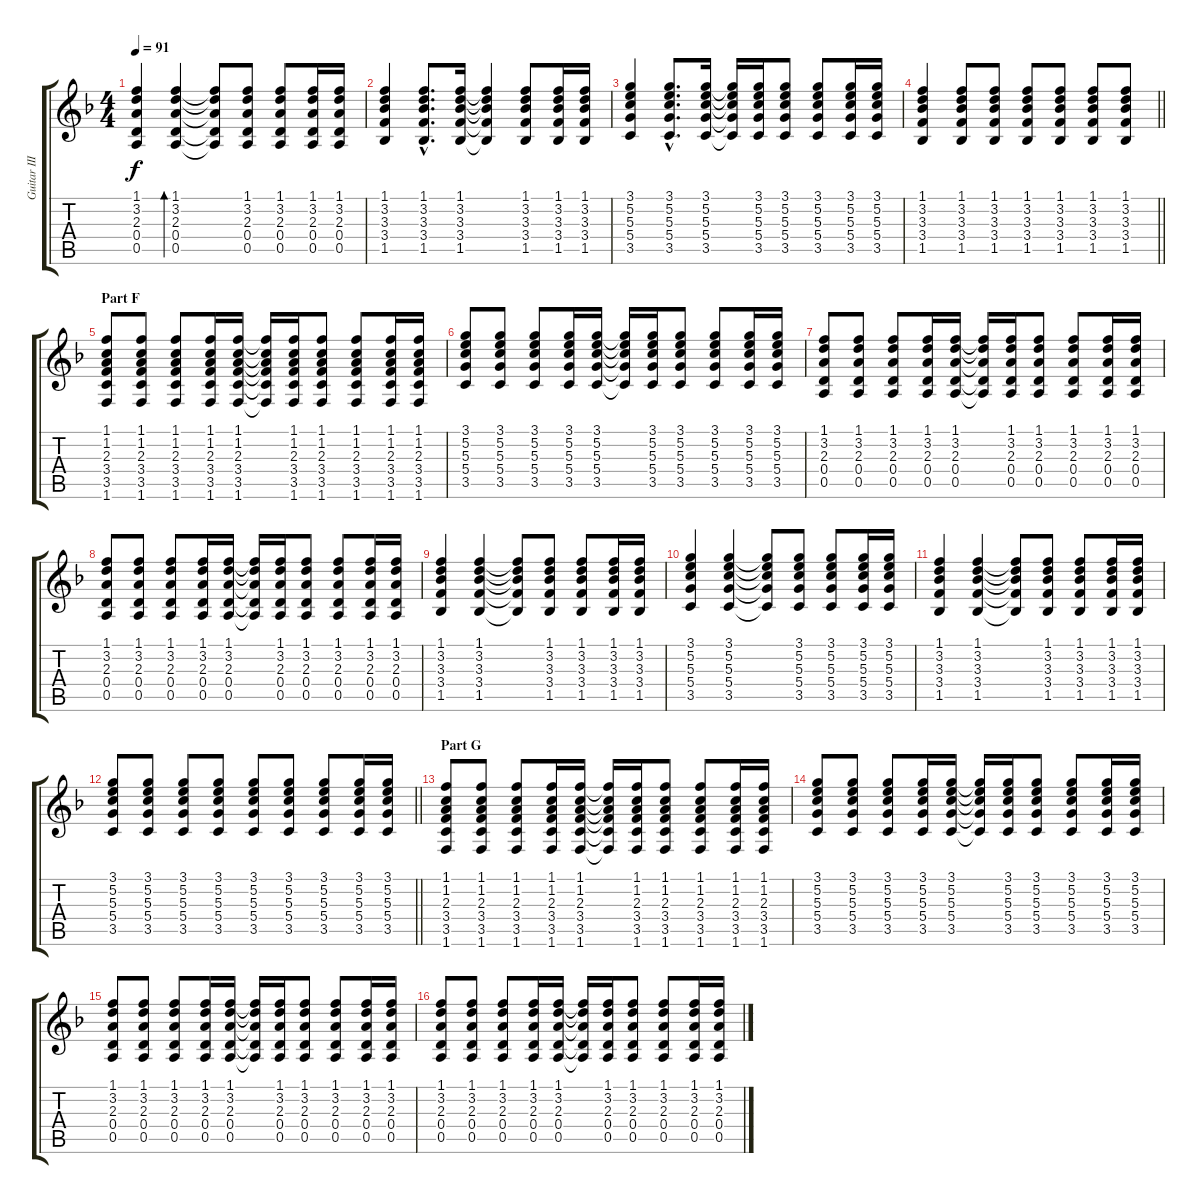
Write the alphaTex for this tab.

\track ("Guitar III (Inoran)" "Guitar III") {instrument acousticguitarsteel}
\staff {score tabs}
\tuning (E4 B3 G3 D3 A2 E2) {hide}
\ts (4 4)
\tempo 91
\clef g2
\ks f
(1.1 3.2 2.3 0.4 0.5).4{dy f} (1.1 3.2 2.3 0.4 0.5).4{bd 120} (1.1{t} 3.2{t} 2.3{t} 0.4{t} 0.5{t}).8 (1.1 3.2 2.3 0.4 0.5).8 (1.1 3.2 2.3 0.4 0.5).8 (1.1 3.2 2.3 0.4 0.5).16 (1.1 3.2 2.3 0.4 0.5).16 |
(1.1 3.2 3.3 3.4 1.5).4 (1.1{hac} 3.2{hac} 3.3{hac} 3.4{hac} 1.5{hac}).8{d} (1.1 3.2 3.3 3.4 1.5).16 (1.1{t} 3.2{t} 3.3{t} 3.4{t} 1.5{t}).4 (1.1 3.2 3.3 3.4 1.5).8 (1.1 3.2 3.3 3.4 1.5).16 (1.1 3.2 3.3 3.4 1.5).16 |
(3.1 5.2 5.3 5.4 3.5).4 (3.1{hac} 5.2{hac} 5.3{hac} 5.4{hac} 3.5{hac}).8{d} (3.1 5.2 5.3 5.4 3.5).16 (3.1{t} 5.2{t} 5.3{t} 5.4{t} 3.5{t}).16 (3.1 5.2 5.3 5.4 3.5).16 (3.1 5.2 5.3 5.4 3.5).8 (3.1 5.2 5.3 5.4 3.5).8 (3.1 5.2 5.3 5.4 3.5).16 (3.1 5.2 5.3 5.4 3.5).16 |
\barLineRight lightlight
(1.1 3.2 3.3 3.4 1.5).4 (1.1 3.2 3.3 3.4 1.5).8 (1.1 3.2 3.3 3.4 1.5).8 (1.1 3.2 3.3 3.4 1.5).8 (1.1 3.2 3.3 3.4 1.5).8 (1.1 3.2 3.3 3.4 1.5).8 (1.1 3.2 3.3 3.4 1.5).8 |
\section ("" "Part F")
(1.1 1.2 2.3 3.4 3.5 1.6).8 (1.1 1.2 2.3 3.4 3.5 1.6).8 (1.1 1.2 2.3 3.4 3.5 1.6).8 (1.1 1.2 2.3 3.4 3.5 1.6).16 (1.1 1.2 2.3 3.4 3.5 1.6).16 (1.1{t} 1.2{t} 2.3{t} 3.4{t} 3.5{t} 1.6{t}).16 (1.1 1.2 2.3 3.4 3.5 1.6).16 (1.1 1.2 2.3 3.4 3.5 1.6).8 (1.1 1.2 2.3 3.4 3.5 1.6).8 (1.1 1.2 2.3 3.4 3.5 1.6).16 (1.1 1.2 2.3 3.4 3.5 1.6).16 |
(3.1 5.2 5.3 5.4 3.5).8 (3.1 5.2 5.3 5.4 3.5).8 (3.1 5.2 5.3 5.4 3.5).8 (3.1 5.2 5.3 5.4 3.5).16 (3.1 5.2 5.3 5.4 3.5).16 (3.1{t} 5.2{t} 5.3{t} 5.4{t} 3.5{t}).16 (3.1 5.2 5.3 5.4 3.5).16 (3.1 5.2 5.3 5.4 3.5).8 (3.1 5.2 5.3 5.4 3.5).8 (3.1 5.2 5.3 5.4 3.5).16 (3.1 5.2 5.3 5.4 3.5).16 |
(1.1 3.2 2.3 0.4 0.5).8 (1.1 3.2 2.3 0.4 0.5).8 (1.1 3.2 2.3 0.4 0.5).8 (1.1 3.2 2.3 0.4 0.5).16 (1.1 3.2 2.3 0.4 0.5).16 (1.1{t} 3.2{t} 2.3{t} 0.4{t} 0.5{t}).16 (1.1 3.2 2.3 0.4 0.5).16 (1.1 3.2 2.3 0.4 0.5).8 (1.1 3.2 2.3 0.4 0.5).8 (1.1 3.2 2.3 0.4 0.5).16 (1.1 3.2 2.3 0.4 0.5).16 |
(1.1 3.2 2.3 0.4 0.5).8 (1.1 3.2 2.3 0.4 0.5).8 (1.1 3.2 2.3 0.4 0.5).8 (1.1 3.2 2.3 0.4 0.5).16 (1.1 3.2 2.3 0.4 0.5).16 (1.1{t} 3.2{t} 2.3{t} 0.4{t} 0.5{t}).16 (1.1 3.2 2.3 0.4 0.5).16 (1.1 3.2 2.3 0.4 0.5).8 (1.1 3.2 2.3 0.4 0.5).8 (1.1 3.2 2.3 0.4 0.5).16 (1.1 3.2 2.3 0.4 0.5).16 |
(1.1 3.2 3.3 3.4 1.5).4 (1.1 3.2 3.3 3.4 1.5).4 (1.1{t} 3.2{t} 3.3{t} 3.4{t} 1.5{t}).8 (1.1 3.2 3.3 3.4 1.5).8 (1.1 3.2 3.3 3.4 1.5).8 (1.1 3.2 3.3 3.4 1.5).16 (1.1 3.2 3.3 3.4 1.5).16 |
(3.1 5.2 5.3 5.4 3.5).4 (3.1 5.2 5.3 5.4 3.5).4 (3.1{t} 5.2{t} 5.3{t} 5.4{t} 3.5{t}).8 (3.1 5.2 5.3 5.4 3.5).8 (3.1 5.2 5.3 5.4 3.5).8 (3.1 5.2 5.3 5.4 3.5).16 (3.1 5.2 5.3 5.4 3.5).16 |
(1.1 3.2 3.3 3.4 1.5).4 (1.1 3.2 3.3 3.4 1.5).4 (1.1{t} 3.2{t} 3.3{t} 3.4{t} 1.5{t}).8 (1.1 3.2 3.3 3.4 1.5).8 (1.1 3.2 3.3 3.4 1.5).8 (1.1 3.2 3.3 3.4 1.5).16 (1.1 3.2 3.3 3.4 1.5).16 |
\barLineRight lightlight
(3.1 5.2 5.3 5.4 3.5).8 (3.1 5.2 5.3 5.4 3.5).8 (3.1 5.2 5.3 5.4 3.5).8 (3.1 5.2 5.3 5.4 3.5).8 (3.1 5.2 5.3 5.4 3.5).8 (3.1 5.2 5.3 5.4 3.5).8 (3.1 5.2 5.3 5.4 3.5).8 (3.1 5.2 5.3 5.4 3.5).16 (3.1 5.2 5.3 5.4 3.5).16 |
\section ("" "Part G")
(1.1 1.2 2.3 3.4 3.5 1.6).8 (1.1 1.2 2.3 3.4 3.5 1.6).8 (1.1 1.2 2.3 3.4 3.5 1.6).8 (1.1 1.2 2.3 3.4 3.5 1.6).16 (1.1 1.2 2.3 3.4 3.5 1.6).16 (1.1{t} 1.2{t} 2.3{t} 3.4{t} 3.5{t} 1.6{t}).16 (1.1 1.2 2.3 3.4 3.5 1.6).16 (1.1 1.2 2.3 3.4 3.5 1.6).8 (1.1 1.2 2.3 3.4 3.5 1.6).8 (1.1 1.2 2.3 3.4 3.5 1.6).16 (1.1 1.2 2.3 3.4 3.5 1.6).16 |
(3.1 5.2 5.3 5.4 3.5).8 (3.1 5.2 5.3 5.4 3.5).8 (3.1 5.2 5.3 5.4 3.5).8 (3.1 5.2 5.3 5.4 3.5).16 (3.1 5.2 5.3 5.4 3.5).16 (3.1{t} 5.2{t} 5.3{t} 5.4{t} 3.5{t}).16 (3.1 5.2 5.3 5.4 3.5).16 (3.1 5.2 5.3 5.4 3.5).8 (3.1 5.2 5.3 5.4 3.5).8 (3.1 5.2 5.3 5.4 3.5).16 (3.1 5.2 5.3 5.4 3.5).16 |
(1.1 3.2 2.3 0.4 0.5).8 (1.1 3.2 2.3 0.4 0.5).8 (1.1 3.2 2.3 0.4 0.5).8 (1.1 3.2 2.3 0.4 0.5).16 (1.1 3.2 2.3 0.4 0.5).16 (1.1{t} 3.2{t} 2.3{t} 0.4{t} 0.5{t}).16 (1.1 3.2 2.3 0.4 0.5).16 (1.1 3.2 2.3 0.4 0.5).8 (1.1 3.2 2.3 0.4 0.5).8 (1.1 3.2 2.3 0.4 0.5).16 (1.1 3.2 2.3 0.4 0.5).16 |
(1.1 3.2 2.3 0.4 0.5).8 (1.1 3.2 2.3 0.4 0.5).8 (1.1 3.2 2.3 0.4 0.5).8 (1.1 3.2 2.3 0.4 0.5).16 (1.1 3.2 2.3 0.4 0.5).16 (1.1{t} 3.2{t} 2.3{t} 0.4{t} 0.5{t}).16 (1.1 3.2 2.3 0.4 0.5).16 (1.1 3.2 2.3 0.4 0.5).8 (1.1 3.2 2.3 0.4 0.5).8 (1.1 3.2 2.3 0.4 0.5).16 (1.1 3.2 2.3 0.4 0.5).16
